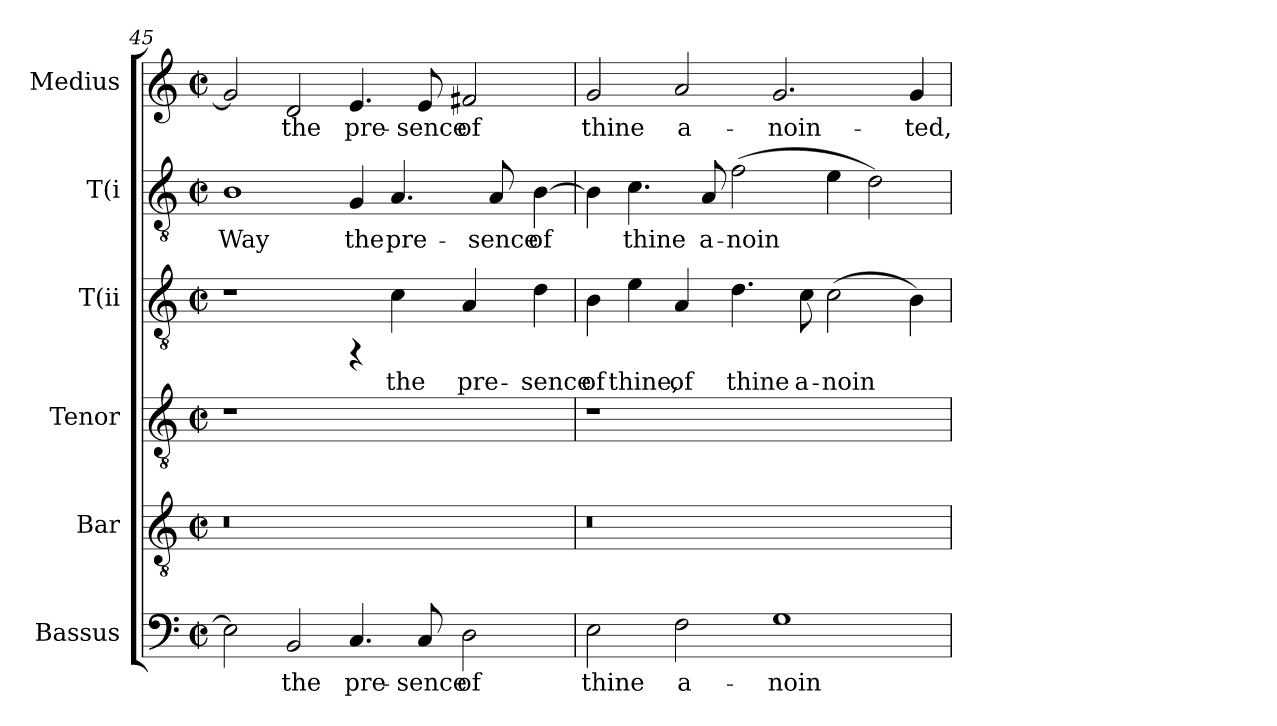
**kern	**text	**kern	**kern	**kern	**text	**kern	**text	**kern	**text
*part6	*part6	*part5	*part4	*part3	*part3	*part2	*part2	*part1	*part1
*staff6	*staff6	*staff5	*staff4	*staff3	*staff3	*staff2	*staff2	*staff1	*staff1
*I"Bassus	*	*I"Bar	*I"Tenor	*I"T(ii	*	*I"T(i	*	*I"Medius	*
*I'B	*	*I'Bar	*	*I'T(ii	*	*I'T(i	*	*I'M	*
*clefF4	*	*clefGv2	*clefGv2	*clefGv2	*	*clefGv2	*	*clefG2	*
*k[]	*	*k[]	*k[]	*k[]	*	*k[]	*	*k[]	*
*C:	*	*C:	*C:	*C:	*	*C:	*	*C:	*
*M2/2	*	*M2/2	*M2/2	*M2/2	*	*M2/2	*	*M2/2	*
*met(c|)	*	*met(c|)	*met(c|)	*met(c|)	*	*met(c|)	*	*met(c|)	*
=45	=45	=45	=45	=45	=45	=45	=45	=45	=45
!	!LO:LY:b:cj	!	!	!	!	!	!LO:LY:b:rj	!	!LO:LY:b:cj
2E\]	.	0r	1r	1r	.	1B	-Way	2g/]	.
!	!LO:LY:b:cj	!	!	!	!	!	!	!	!LO:LY:b:cj
2BB/	the	.	.	.	.	.	.	2d/	the
!	!LO:LY:b:cj	!	!	!	!	!	!LO:LY:b:rj	!	!LO:LY:b:cj
4.C/	pre-	.	1ryy	4rFF	.	4G/	the	4.e/	pre-
!	!	!	!	!	!LO:LY:b:cj	!	!LO:LY:b:rj	!	!
.	.	.	.	4c\	the	4.A/	pre-	.	.
!	!LO:LY:b:cj	!	!	!	!	!	!	!	!LO:LY:b:cj
8C/	-sence	.	.	.	.	.	.	8e/	-sence
!	!LO:LY:b:cj	!	!	!	!LO:LY:b:cj	!	!	!	!LO:LY:b:cj
2D\	of	.	.	4A/	pre-	.	.	2f#X/	of
!	!	!	!	!	!	!	!LO:LY:b:rj	!	!
.	.	.	.	.	.	8A/	-sence	.	.
!	!	!	!	!	!LO:LY:b:cj	!	!LO:LY:b:rj	!	!
.	.	.	.	4d\	-sence	[>4B\	of	.	.
=46	=46	=46	=46	=46	=46	=46	=46	=46	=46
!	!LO:LY:b:cj	!	!	!	!LO:LY:b:cj	!	!LO:LY:b:rj	!	!LO:LY:b:cj
2E\	thine	0r	1r	4B\	of	4B\]	.	2g/	thine
!	!	!	!	!	!LO:LY:b:cj	!	!LO:LY:b:rj	!	!
.	.	.	.	4e\	thine,	4.c\	thine	.	.
!	!LO:LY:b:cj	!	!	!	!LO:LY:b:cj	!	!	!	!LO:LY:b:cj
2F\	a-	.	.	4A/	of	.	.	2a/	a-
!	!	!	!	!	!	!	!LO:LY:b:rj	!	!
.	.	.	.	.	.	8A/	a-	.	.
!	!	!	!	!	!LO:LY:b:cj	!	!LO:LY:b:rj	!	!
.	.	.	.	4.d\	thine	(>2f\	-noin-	.	.
!	!LO:LY:b:cj	!	!	!	!	!	!	!	!LO:LY:b:cj
1G	-noin-	.	1ryy	.	.	.	.	2.g/	-noin-
!	!	!	!	!	!LO:LY:b:cj	!	!	!	!
.	.	.	.	8c\	a-	.	.	.	.
!	!	!	!	!	!LO:LY:b:cj	!	!LO:LY:b:rj	!	!
.	.	.	.	(>2c\	-noin-	4e\	--	.	.
!	!	!	!	!	!	!	!LO:LY:b:rj	!	!
.	.	.	.	.	.	2d\)	--	.	.
!	!	!	!	!	!LO:LY:b:cj	!	!	!	!LO:LY:b:cj
.	.	.	.	4B\)	--	.	.	4g/	-ted,
=	=	=	=	=	=	=	=	=	=
*-	*-	*-	*-	*-	*-	*-	*-	*-	*-
